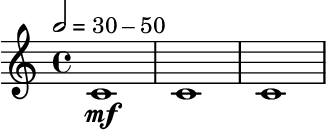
\version "2.24.2"
\language "english"
\include "lilypond-book-preamble.ly"
#(ly:set-option 'tall-page-formats 'png)
\header
{
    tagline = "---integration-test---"
}
\score
{
    % OPEN_BRACKETS:
    \new Staff
    {
        % OPEN_BRACKETS:
        \new Voice
        {
            % OPEN_BRACKETS:
            {
                % BEFORE:
                % COMMANDS:
                \tempo 2=30-50
                % OPENING:
                % COMMANDS:
                \time 4/4
                c'1
                % AFTER:
                % ARTICULATIONS:
                \mf
            % CLOSE_BRACKETS:
            }
            % OPEN_BRACKETS:
            {
                c'1
            % CLOSE_BRACKETS:
            }
            % OPEN_BRACKETS:
            {
                c'1
            % CLOSE_BRACKETS:
            }
        % CLOSE_BRACKETS:
        }
    % CLOSE_BRACKETS:
    }
}
